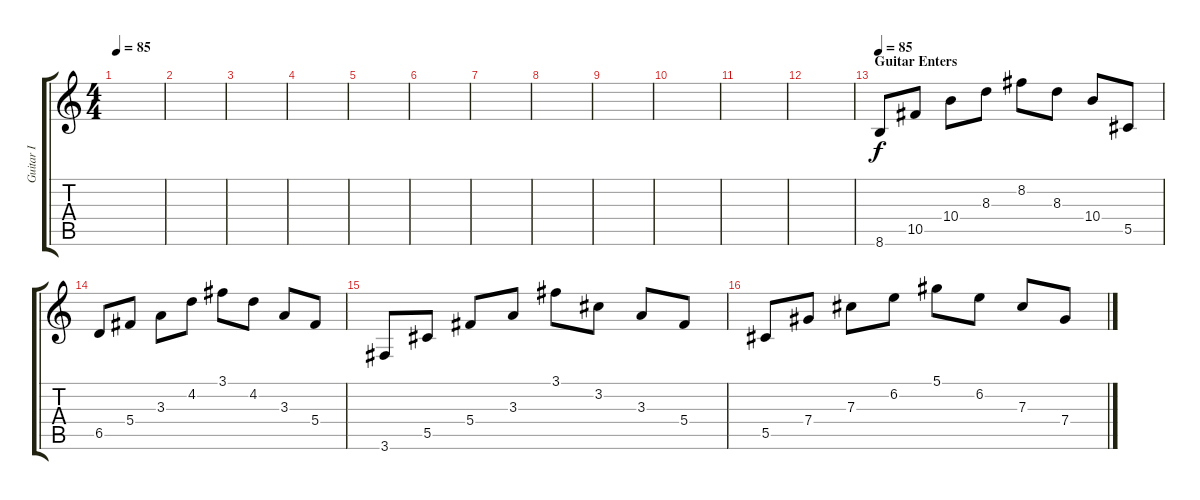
\track ("Guitar I" "Guitar I") {instrument distortionguitar}
\staff {score tabs}
\tuning (Eb4 Bb3 Gb3 Db3 Ab2 Eb2) {hide}
\ts (4 4)
\tempo 85
\clef g2
\ks c
|
|
|
|
|
|
|
|
|
|
|
|
\section ("" "Guitar Enters")
\tempo 85
8.6.8{volume 14 instrument electricguitarclean} 10.5.8 10.4.8 8.3.8 8.2.8 8.3.8 10.4.8 5.5.8 |
6.5.8 5.4.8 3.3.8 4.2.8 3.1.8 4.2.8 3.3.8 5.4.8 |
3.6.8 5.5.8 5.4.8 3.3.8 3.1.8 3.2.8 3.3.8 5.4.8 |
5.5.8 7.4.8 7.3.8 6.2.8 5.1.8 6.2.8 7.3.8 7.4.8
